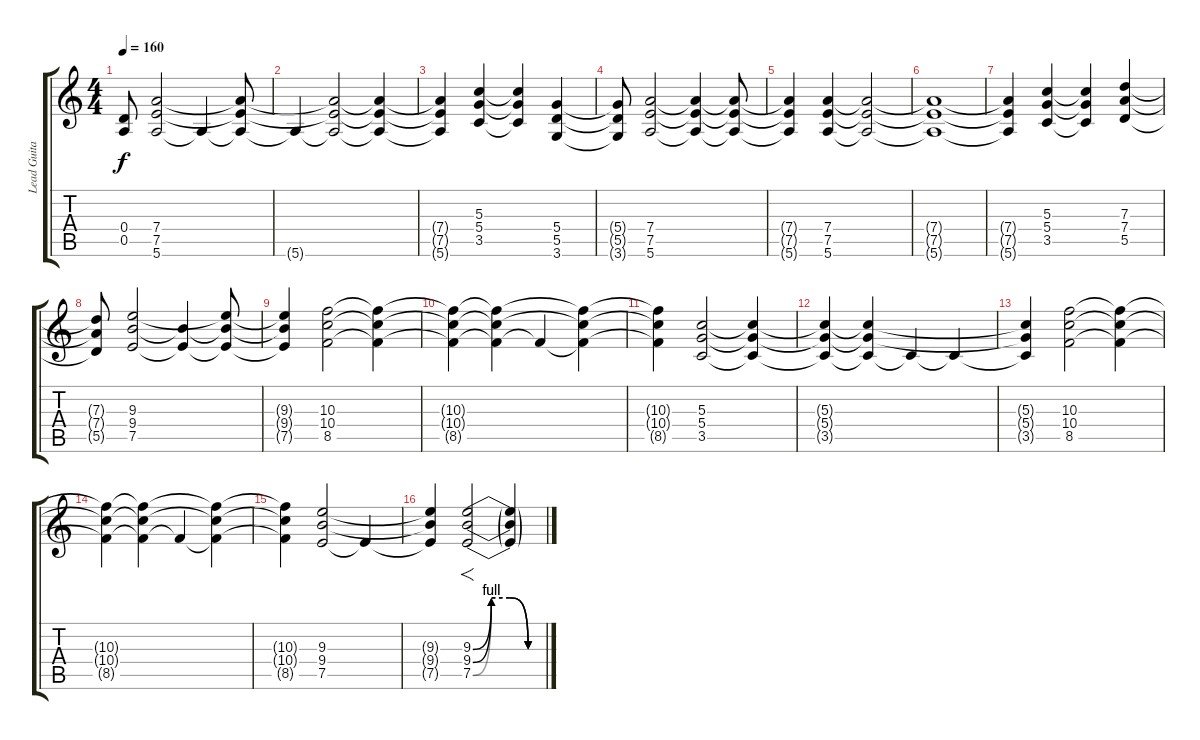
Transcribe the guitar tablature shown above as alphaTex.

\track ("Lead Guitar" "Lead Guita") {instrument distortionguitar}
\staff {score tabs}
\tuning (E4 B3 G3 D3 A2 E2) {hide}
\ts (4 4)
\tempo 160
\clef g2
\ks c
(0.4 0.5).8{dy f} (7.4 7.5 5.6).2{instrument distortionguitar} 5.6{t}.4 (7.4{t} 7.5{t} 5.6{t}).8 |
5.6{t}.4 (7.4{t} 7.5{t} 5.6{t}).2 (7.4{t} 7.5{t} 5.6{t}).4 |
(7.4{t} 7.5{t} 5.6{t}).4 (5.3 5.4 3.5).4 (5.3{t} 5.4{t} 3.5{t}).4 (5.4 5.5 3.6).4 |
(5.4{t} 5.5{t} 3.6{t}).8 (7.4 7.5 5.6).2 (7.4{t} 7.5{t} 5.6{t}).4 (7.4{t} 7.5{t} 5.6{t}).8 |
(7.4{t} 7.5{t} 5.6{t}).4 (7.4 7.5 5.6).4 (7.4{t} 7.5{t} 5.6{t}).2 |
(7.4{t} 7.5{t} 5.6{t}).1 |
(7.4{t} 7.5{t} 5.6{t}).4 (5.3 5.4 3.5).4 (5.3{t} 5.4{t} 3.5{t}).4 (7.3 7.4 5.5).4 |
(7.3{t} 7.4{t} 5.5{t}).8 (9.3 9.4 7.5).2 (9.4{t} 7.5{t}).4 (9.3{t} 9.4{t} 7.5{t}).8 |
(9.3{t} 9.4{t} 7.5{t}).4 (10.3 10.4 8.5).2 (10.3{t} 10.4{t} 8.5{t}).4 |
(10.3{t} 10.4{t} 8.5{t}).4 (10.3{t} 10.4{t} 8.5{t}).4 8.5{t}.4 (10.3{t} 10.4{t} 8.5{t}).4 |
(10.3{t} 10.4{t} 8.5{t}).4 (5.3 5.4 3.5).2 (5.3{t} 5.4{t} 3.5{t}).4 |
(5.3{t} 5.4{t} 3.5{t}).4 (5.3{t} 5.4{t} 3.5{t}).4 3.5{t}.4 3.5{t}.4 |
(5.3{t} 5.4{t} 3.5{t}).4 (10.3 10.4 8.5).2 (10.3{t} 10.4{t} 8.5{t}).4 |
(10.3{t} 10.4{t} 8.5{t}).4 (10.3{t} 10.4{t} 8.5{t}).4 8.5{t}.4 (10.3{t} 10.4{t} 8.5{t}).4 |
(10.3{t} 10.4{t} 8.5{t}).4 (9.3 9.4 7.5).2 7.5{t}.4 |
(9.3{t} 9.4{t} 7.5{t}).4 (9.3{be (custom 0 0 15 4 30 4 45 0 60 0)} 9.4{be (custom 0 0 15 4 30 4 45 0 60 0)} 7.5{be (custom 0 0 15 4 30 4 45 0 60 0)}).2{f} (9.3{t} 9.4{t} 7.5{t}).4
